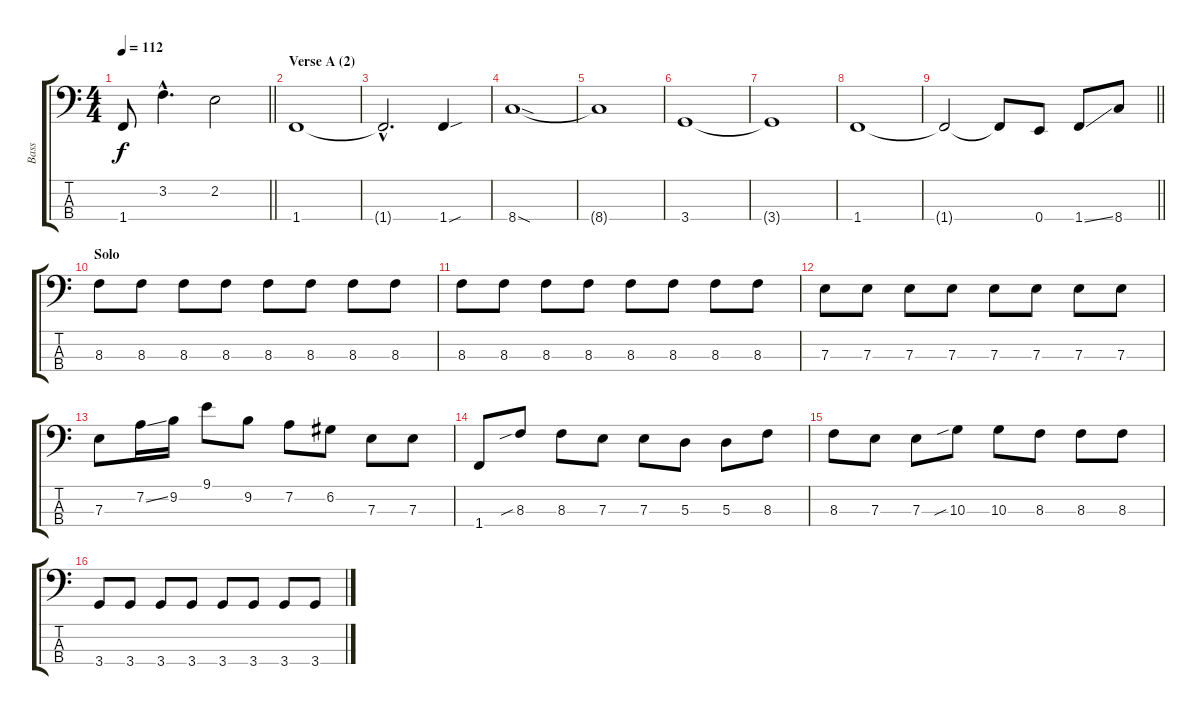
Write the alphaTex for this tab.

\track ("Bass" "Bass") {instrument electricbasspick}
\staff {score tabs}
\tuning (G2 D2 A1 E1) {hide}
\ts (4 4)
\tempo 112
\clef f4
\barLineRight lightlight
\ks c
1.4{t}.8{dy f} 3.2{hac}.4{d} 2.2.2 |
\section ("" "Verse A (2)")
1.4.1 |
1.4{hac t}.2{d} 1.4{sou}.4 |
8.4{sod}.1 |
8.4{t}.1 |
3.4.1 |
3.4{t}.1 |
1.4.1 |
\barLineRight lightlight
1.4{t}.2 1.4{t}.8 0.4.8 1.4{ss}.8 8.4.8 |
\section ("" "Solo")
8.3.8 8.3.8 8.3.8 8.3.8 8.3.8 8.3.8 8.3.8 8.3.8 |
8.3.8 8.3.8 8.3.8 8.3.8 8.3.8 8.3.8 8.3.8 8.3.8 |
7.3.8 7.3.8 7.3.8 7.3.8 7.3.8 7.3.8 7.3.8 7.3.8 |
7.3.8 7.2{ss}.16 9.2.16 9.1.8 9.2.8 7.2.8 6.2.8 7.3.8 7.3.8 |
1.4.8 8.3{sib}.8 8.3.8 7.3.8 7.3.8 5.3.8 5.3.8 8.3.8 |
8.3.8 7.3.8 7.3.8 10.3{sib}.8 10.3.8 8.3.8 8.3.8 8.3.8 |
3.4.8 3.4.8 3.4.8 3.4.8 3.4.8 3.4.8 3.4.8 3.4.8
